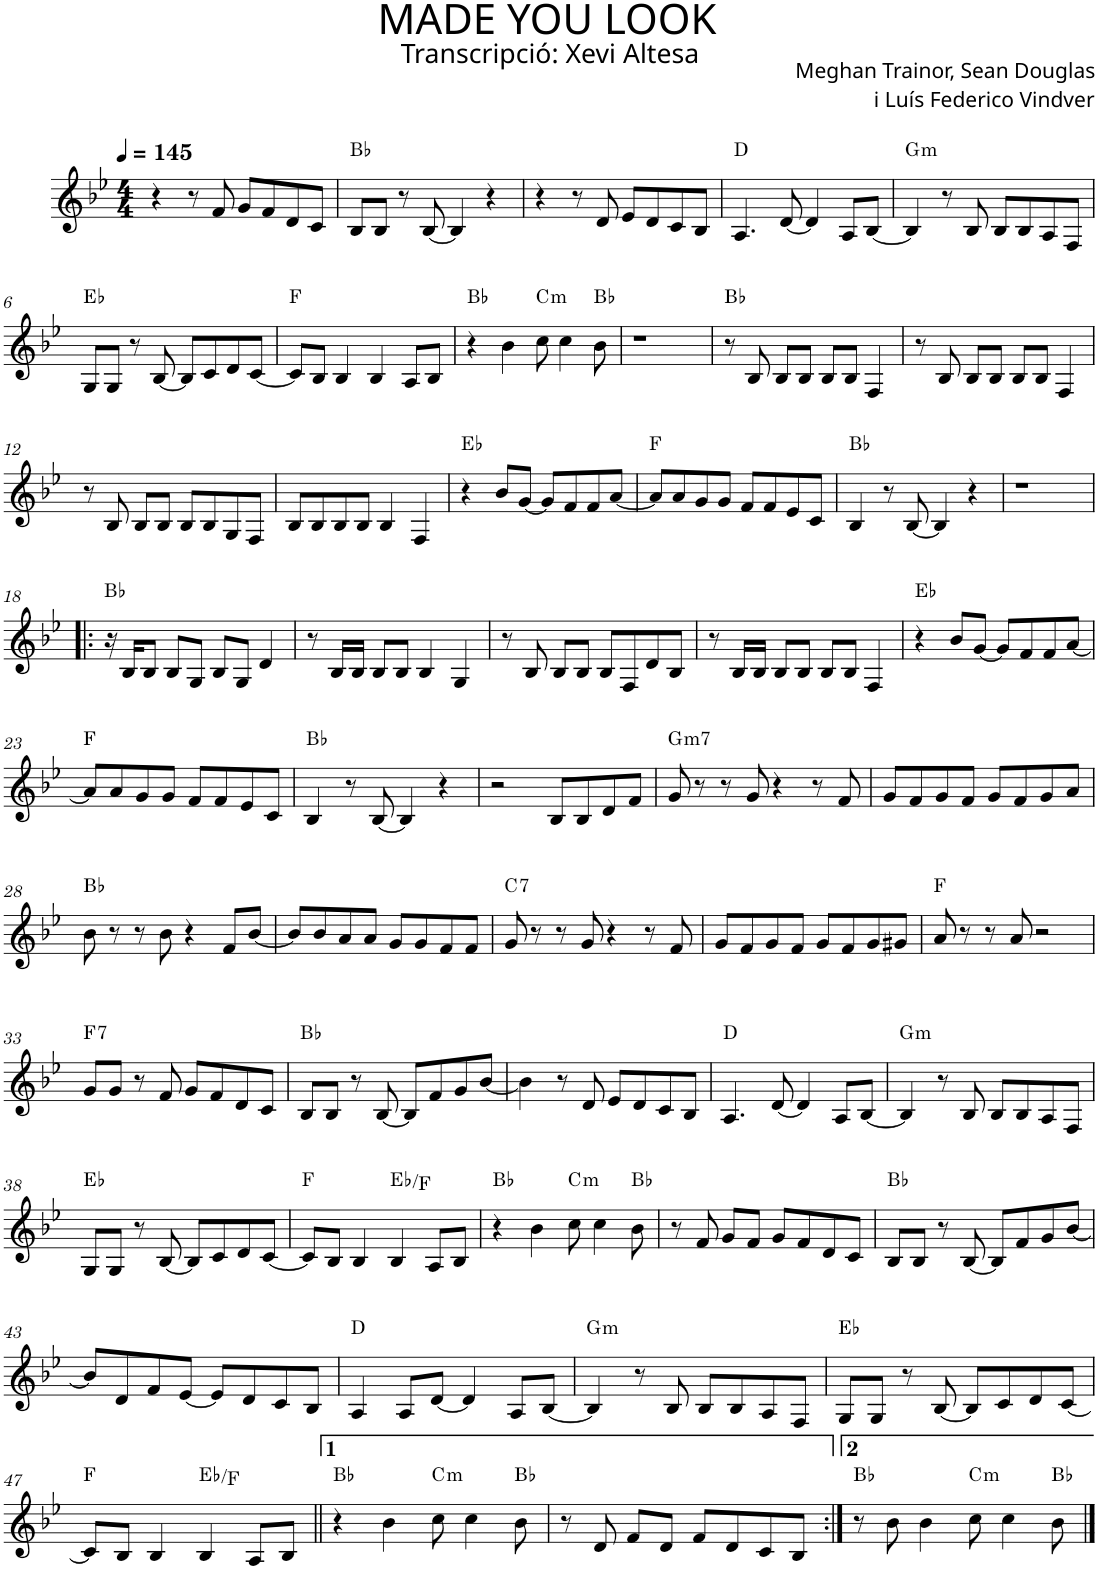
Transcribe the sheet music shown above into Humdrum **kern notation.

**kern	**harte
*part1	*part1
*staff1	*
*I"P1	*
*clefG2	*
*k[b-e-]	*
*B-:	*
*M4/4	*
*MM145	*
=1	=1
4r	.
8r	.
8f/	.
8g/L	.
8f/	.
8d/	.
8c/J	.
=2	=2
8B-/L	Bb:maj
8B-/J	.
8r	.
[<8B-/	.
4B-/]	.
4r	.
=3	=3
4r	.
8r	.
8d/	.
8e-/L	.
8d/	.
8c/	.
8B-/J	.
=4	=4
4.A/	D:maj
[<8d/	.
4d/]	.
8A/L	.
[<8B-/J	.
=5	=5
!	!LO:H:kt=m
4B-/]	G:min
8r	.
8B-/	.
8B-/L	.
8B-/	.
8A/	.
8F/J	.
!!LO:LB:g=z
=6	=6
8G/L	Eb:maj
8G/J	.
8r	.
[<8B-/	.
8B-/L]	.
8c/	.
8d/	.
[<8c/J	.
=7	=7
8c/L]	F:maj
8B-/J	.
4B-/	.
4B-/	.
8A/L	.
8B-/J	.
=8	=8
4r	Bb:maj
4b-\	.
!	!LO:H:kt=m
8cc\	C:min
4cc\	.
8b-\	Bb:maj
=9	=9
1r	.
=10	=10
8r	Bb:maj
8B-/	.
8B-/L	.
8B-/J	.
8B-/L	.
8B-/J	.
4F/	.
=11	=11
8r	.
8B-/	.
8B-/L	.
8B-/J	.
8B-/L	.
8B-/J	.
4F/	.
!!LO:LB:g=z
=12	=12
8r	.
8B-/	.
8B-/L	.
8B-/J	.
8B-/L	.
8B-/	.
8G/	.
8F/J	.
=13	=13
8B-/L	.
8B-/	.
8B-/	.
8B-/J	.
4B-/	.
4F/	.
=14	=14
4r	Eb:maj
8b-/L	.
[<8g/J	.
8g/L]	.
8f/	.
8f/	.
[<8a/J	.
=15	=15
8a/L]	F:maj
8a/	.
8g/	.
8g/J	.
8f/L	.
8f/	.
8e-/	.
8c/J	.
=16	=16
4B-/	Bb:maj
8r	.
[<8B-/	.
4B-/]	.
4r	.
=17	=17
1r	.
!!LO:LB:g=z
=18!|:	=18!|:
16r	Bb:maj
16B-/KL	.
8B-/J	.
8B-/L	.
8G/J	.
8B-/L	.
8G/J	.
4d/	.
=19	=19
8r	.
16B-/LL	.
16B-/JJ	.
8B-/L	.
8B-/J	.
4B-/	.
4G/	.
=20	=20
8r	.
8B-/	.
8B-/L	.
8B-/J	.
8B-/L	.
8F/	.
8d/	.
8B-/J	.
=21	=21
8r	.
16B-/LL	.
16B-/JJ	.
8B-/L	.
8B-/J	.
8B-/L	.
8B-/J	.
4F/	.
=22	=22
4r	Eb:maj
8b-/L	.
[<8g/J	.
8g/L]	.
8f/	.
8f/	.
[<8a/J	.
!!LO:LB:g=z
=23	=23
8a/L]	F:maj
8a/	.
8g/	.
8g/J	.
8f/L	.
8f/	.
8e-/	.
8c/J	.
=24	=24
4B-/	Bb:maj
8r	.
[<8B-/	.
4B-/]	.
4r	.
=25	=25
2r	.
8B-/L	.
8B-/	.
8d/	.
8f/J	.
=26	=26
!	!LO:H:kt=m7
8g/	G:min7
8r	.
8r	.
8g/	.
4r	.
8r	.
8f/	.
=27	=27
8g/L	.
8f/	.
8g/	.
8f/J	.
8g/L	.
8f/	.
8g/	.
8a/J	.
!!LO:LB:g=z
=28	=28
8b-\	Bb:maj
8r	.
8r	.
8b-\	.
4r	.
8f/L	.
[<8b-/J	.
=29	=29
8b-/L]	.
8b-/	.
8a/	.
8a/J	.
8g/L	.
8g/	.
8f/	.
8f/J	.
=30	=30
!	!LO:H:kt=7
8g/	C:7
8r	.
8r	.
8g/	.
4r	.
8r	.
8f/	.
=31	=31
8g/L	.
8f/	.
8g/	.
8f/J	.
8g/L	.
8f/	.
8g/	.
8g#X/J	.
=32	=32
8a/	F:maj
8r	.
8r	.
8a/	.
2r	.
!!LO:LB:g=z
=33	=33
!	!LO:H:kt=7
8g/L	F:7
8g/J	.
8r	.
8f/	.
8g/L	.
8f/	.
8d/	.
8c/J	.
=34	=34
8B-/L	Bb:maj
8B-/J	.
8r	.
[<8B-/	.
8B-/L]	.
8f/	.
8g/	.
[<8b-/J	.
=35	=35
4b-\]	.
8r	.
8d/	.
8e-/L	.
8d/	.
8c/	.
8B-/J	.
=36	=36
4.A/	D:maj
[<8d/	.
4d/]	.
8A/L	.
[<8B-/J	.
=37	=37
!	!LO:H:kt=m
4B-/]	G:min
8r	.
8B-/	.
8B-/L	.
8B-/	.
8A/	.
8F/J	.
!!LO:LB:g=z
=38	=38
8G/L	Eb:maj
8G/J	.
8r	.
[<8B-/	.
8B-/L]	.
8c/	.
8d/	.
[<8c/J	.
=39	=39
8c/L]	F:maj
8B-/J	.
4B-/	.
4B-/	Eb:maj/2
8A/L	.
8B-/J	.
=40	=40
4r	Bb:maj
4b-\	.
!	!LO:H:kt=m
8cc\	C:min
4cc\	.
8b-\	Bb:maj
=41	=41
8r	.
8f/	.
8g/L	.
8f/J	.
8g/L	.
8f/	.
8d/	.
8c/J	.
=42	=42
8B-/L	Bb:maj
8B-/J	.
8r	.
[<8B-/	.
8B-/L]	.
8f/	.
8g/	.
[<8b-/J	.
!!LO:LB:g=z
=43	=43
8b-/L]	.
8d/	.
8f/	.
[<8e-/J	.
8e-/L]	.
8d/	.
8c/	.
8B-/J	.
=44	=44
4A/	D:maj
8A/L	.
[<8d/J	.
4d/]	.
8A/L	.
[<8B-/J	.
=45	=45
!	!LO:H:kt=m
4B-/]	G:min
8r	.
8B-/	.
8B-/L	.
8B-/	.
8A/	.
8F/J	.
=46	=46
8G/L	Eb:maj
8G/J	.
8r	.
[<8B-/	.
8B-/L]	.
8c/	.
8d/	.
[<8c/J	.
!!LO:LB:g=z
=47	=47
8c/L]	F:maj
8B-/J	.
4B-/	.
4B-/	Eb:maj/2
8A/L	.
8B-/J	.
=48||	=48||
4r	Bb:maj
4b-\	.
!	!LO:H:kt=m
8cc\	C:min
4cc\	.
8b-\	Bb:maj
=49	=49
8r	.
8d/	.
8f/L	.
8d/J	.
8f/L	.
8d/	.
8c/	.
8B-/J	.
=50:|!	=50:|!
8r	Bb:maj
8b-\	.
4b-\	.
!	!LO:H:kt=m
8cc\	C:min
4cc\	.
8b-\	Bb:maj
==	==
*-	*-
